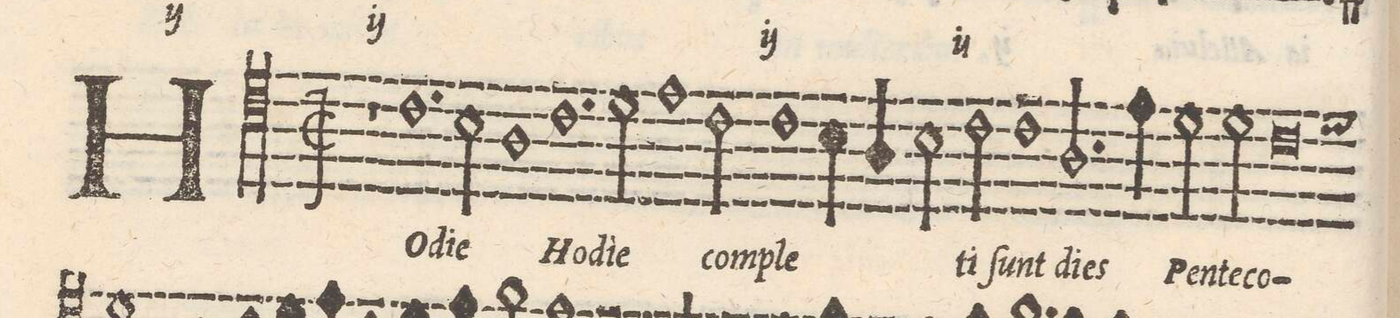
**kern	**text
*I"TENOR	*
*clefC4	*
*k[]	*
*met(C|)	*
*M2/1	*
1r	.
1.c	HO-
=2-	=2-
2B\	-di-
1A	-e
=3-	=3-
1.c	Ho-
2d\	-di-
=4-	=4-
1e	-e
2c\	com-
1c\	-ple-
=5-	=5-
4B\	.
4A/	.
2B\	.
2c\	-ti
=6-	=6-
1c	ſunt
2.A/	di-
4e\	-es
=7-	=7-
2d\	Pen-
2d\	-te-
0c	-coſ-
=8-	=8-
*custos:d	*
*-	*-
